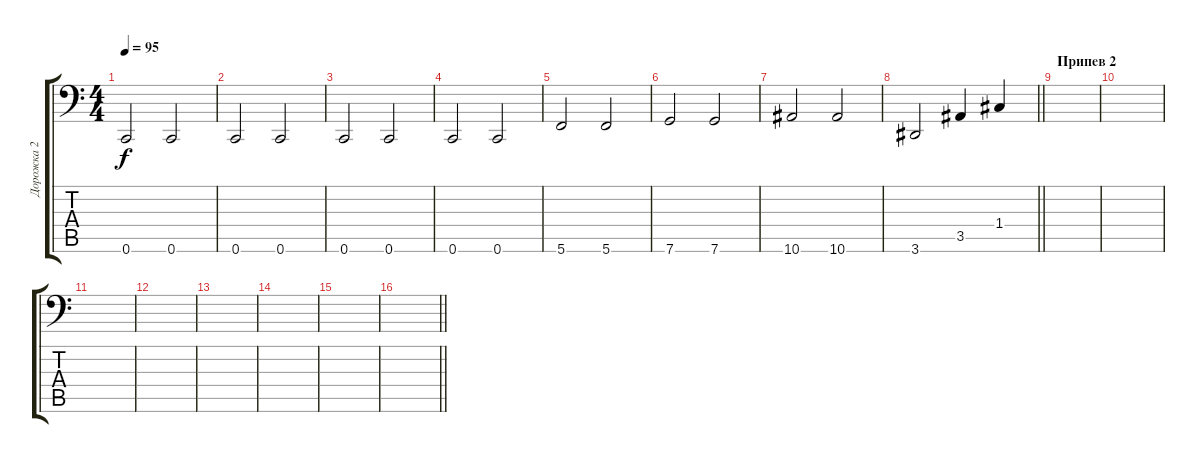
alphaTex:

\track ("Дорожка 2" "Дорожка 2") {instrument synthbass2}
\staff {score tabs}
\tuning (D3 A2 F2 C2 G1 C1) {hide}
\ts (4 4)
\tempo 95
\clef f4
\ks c
0.6.2{dy f} 0.6.2 |
0.6.2 0.6.2 |
0.6.2 0.6.2 |
0.6.2 0.6.2 |
5.6.2 5.6.2 |
7.6.2 7.6.2 |
10.6.2 10.6.2 |
\barLineRight lightlight
3.6.2 3.5.4 1.4.4 |
\section ("" "Припев 2")
|
|
|
|
|
|
|
\barLineRight lightlight
